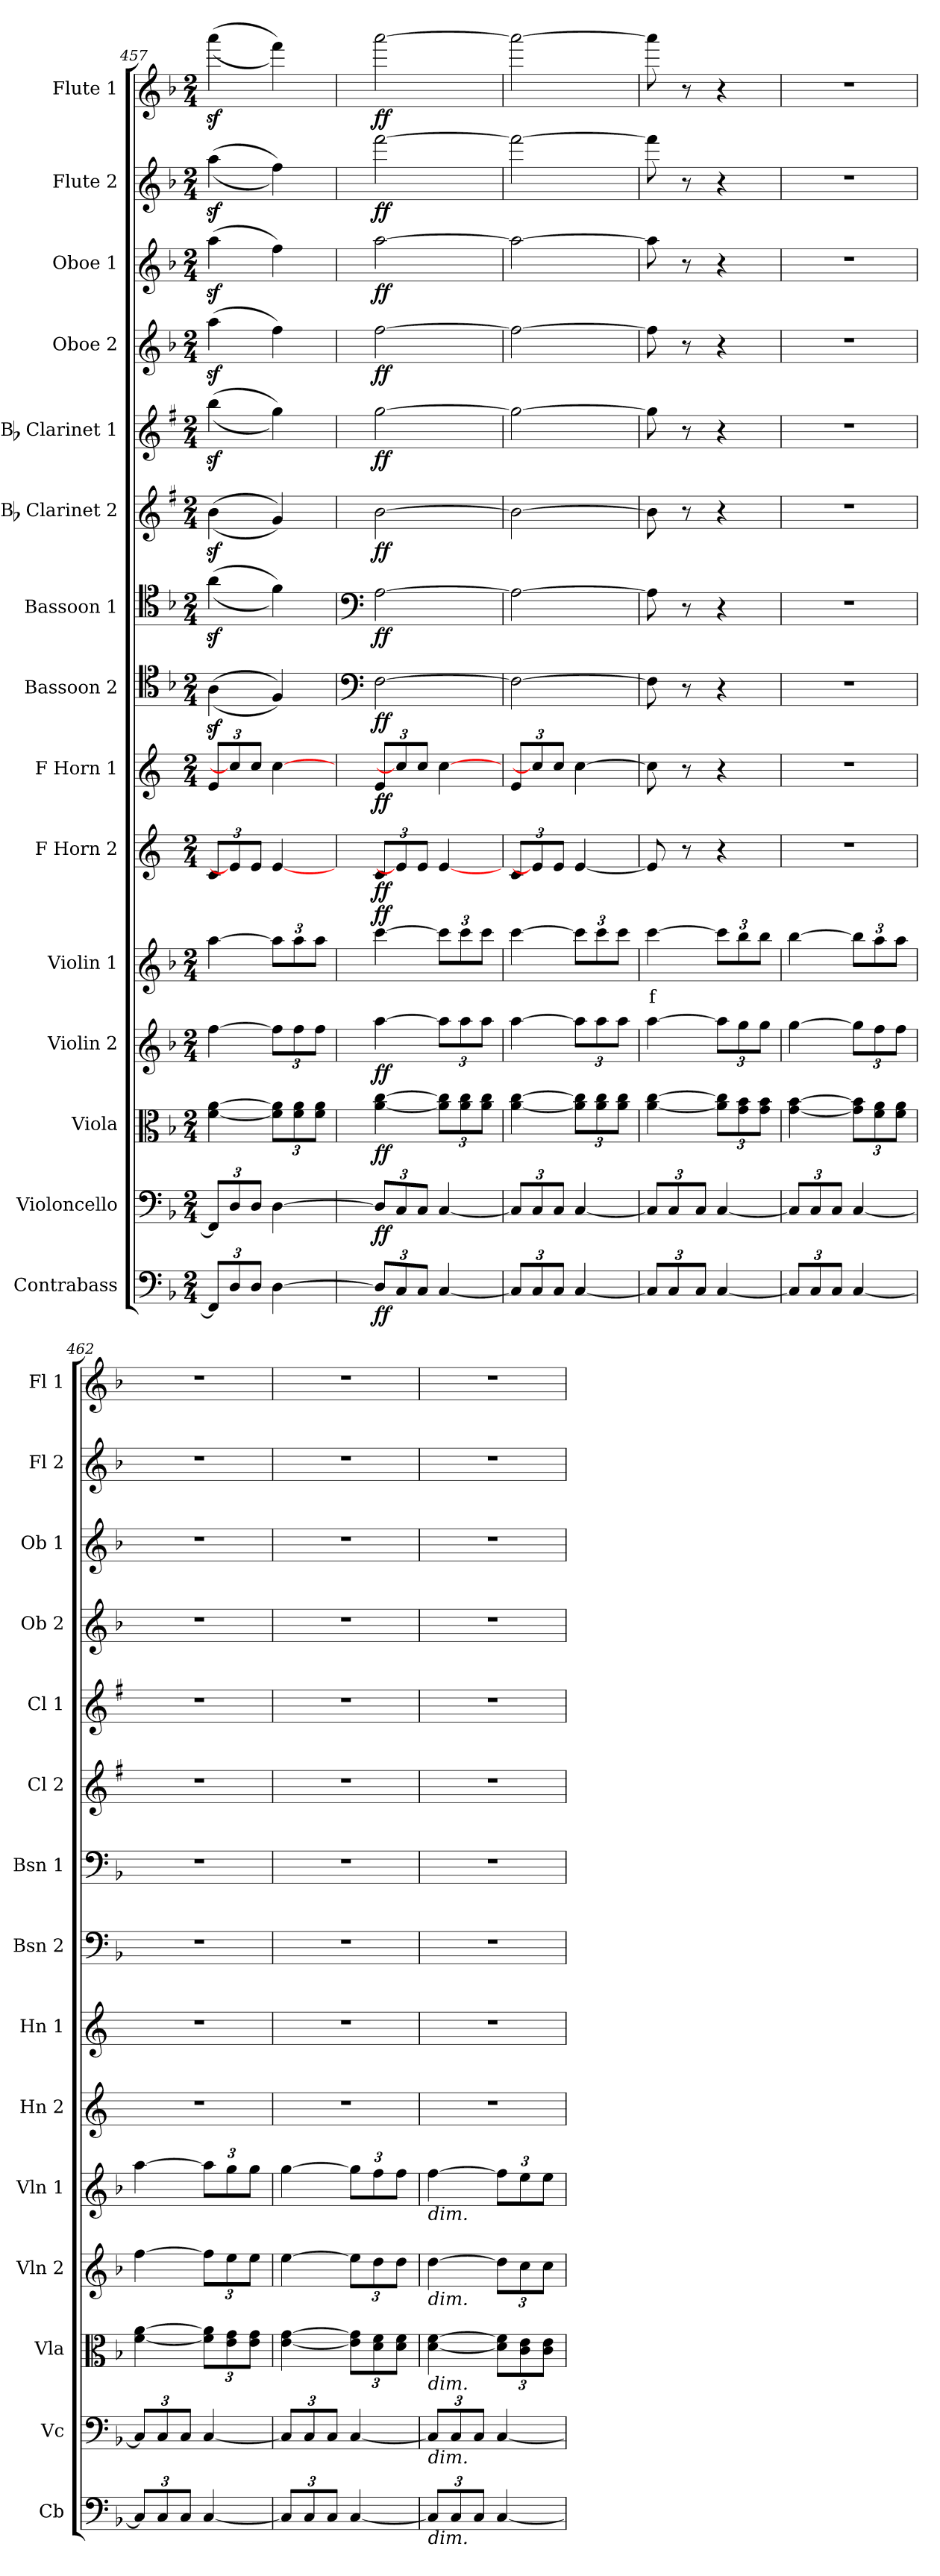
**kern	**dynam	**kern	**dynam	**kern	**dynam	**kern	**dynam	**kern	**text	**dynam	**kern	**dynam	**kern	**dynam	**kern	**dynam	**kern	**dynam	**kern	**dynam	**kern	**dynam	**kern	**dynam	**kern	**dynam	**kern	**dynam	**kern	**dynam
*part15	*part15	*part14	*part14	*part13	*part13	*part12	*part12	*part11	*part11	*part11	*part10	*part10	*part9	*part9	*part8	*part8	*part7	*part7	*part6	*part6	*part5	*part5	*part4	*part4	*part3	*part3	*part2	*part2	*part1	*part1
*staff15	*staff15	*staff14	*staff14	*staff13	*staff13	*staff12	*staff12	*staff11	*staff11	*staff11	*staff10	*staff10	*staff9	*staff9	*staff8	*staff8	*staff7	*staff7	*staff6	*staff6	*staff5	*staff5	*staff4	*staff4	*staff3	*staff3	*staff2	*staff2	*staff1	*staff1
*I"Contrabass	*	*I"Violoncello	*	*I"Viola	*	*I"Violin 2	*	*I"Violin 1	*	*	*I"F Horn 2	*	*I"F Horn 1	*	*I"Bassoon 2	*	*I"Bassoon 1	*	*I"Bb Clarinet 2	*	*I"Bb Clarinet 1	*	*I"Oboe 2	*	*I"Oboe 1	*	*I"Flute 2	*	*I"Flute 1	*
*I'Cb	*	*I'Vc	*	*I'Vla	*	*I'Vln 2	*	*I'Vln 1	*	*	*I'Hn 2	*	*I'Hn 1	*	*I'Bsn 2	*	*I'Bsn 1	*	*I'Cl 2	*	*I'Cl 1	*	*I'Ob 2	*	*I'Ob 1	*	*I'Fl 2	*	*I'Fl 1	*
!!LO:PB:g=z
*clefF4	*	*clefF4	*	*clefC3	*	*clefG2	*	*clefG2	*	*	*clefG2	*	*clefG2	*	*clefC4	*	*clefC4	*	*clefG2	*	*clefG2	*	*clefG2	*	*clefG2	*	*clefG2	*	*clefG2	*
*ITrd7c12	*	*	*	*	*	*	*	*	*	*	*ITrd4c7	*	*ITrd4c7	*	*	*	*	*	*ITrd1c2	*	*ITrd1c2	*	*	*	*	*	*	*	*	*
*k[b-]	*	*k[b-]	*	*k[b-]	*	*k[b-]	*	*k[b-]	*	*	*k[b-]	*	*k[b-]	*	*k[b-]	*	*k[b-]	*	*k[b-]	*	*k[b-]	*	*k[b-]	*	*k[b-]	*	*k[b-]	*	*k[b-]	*
*M2/4	*	*M2/4	*	*M2/4	*	*M2/4	*	*M2/4	*	*	*M2/4	*	*M2/4	*	*M2/4	*	*M2/4	*	*M2/4	*	*M2/4	*	*M2/4	*	*M2/4	*	*M2/4	*	*M2/4	*
*Xbrackettup	*	*Xbrackettup	*	*	*	*	*	*	*	*	*Xbrackettup	*	*Xbrackettup	*	*	*	*	*	*	*	*	*	*	*	*	*	*	*	*	*
=457	=457	=457	=457	=457	=457	=457	=457	=457	=457	=457	=457	=457	=457	=457	=457	=457	=457	=457	=457	=457	=457	=457	=457	=457	=457	=457	=457	=457	=457	=457
12FFF/L]	.	12FF/L]	.	[4f\ [4a\	.	[4ff\	.	[4aa\	.	.	12F/L	.	12A/L	.	((4Az<\	.	((4az<\	.	((4az<\	.	((4aaz<\	.	(4aaz<\	.	(4aaz<\	.	((4aaz<\	.	((4aaaz<\	.
12DD/	.	12D/	.	.	.	.	.	.	.	.	12A/]	.	12f/]	.	.	.	.	.	.	.	.	.	.	.	.	.	.	.	.	.
12DD/J	.	12D/J	.	.	.	.	.	.	.	.	12A/J	.	12f/J	.	.	.	.	.	.	.	.	.	.	.	.	.	.	.	.	.
*	*	*	*	*Xbrackettup	*	*Xbrackettup	*	*Xbrackettup	*	*	*	*	*	*	*	*	*	*	*	*	*	*	*	*	*	*	*	*	*	*
[4DD\	.	[4D\	.	12f\] 12a\]L	.	12ff\L]	.	12aa\L]	.	.	[4A/	.	[4f\	.	4F/))	.	4f\))	.	4f/))	.	4ff\))	.	4ff\)	.	4ff\)	.	4ff\))	.	4fff\))	.
.	.	.	.	12f\ 12a\	.	12ff\	.	12aa\	.	.	.	.	.	.	.	.	.	.	.	.	.	.	.	.	.	.	.	.	.	.
.	.	.	.	12f\ 12a\J	.	12ff\J	.	12aa\J	.	.	.	.	.	.	.	.	.	.	.	.	.	.	.	.	.	.	.	.	.	.
=458	=458	=458	=458	=458	=458	=458	=458	=458	=458	=458	=458	=458	=458	=458	=458	=458	=458	=458	=458	=458	=458	=458	=458	=458	=458	=458	=458	=458	=458	=458
*	*	*	*	*	*	*	*	*	*	*	*	*	*	*	*clefF4	*	*clefF4	*	*	*	*	*	*	*	*	*	*	*	*	*
!	!LO:DY:b	!	!LO:DY:b	!	!LO:DY:b	!	!LO:DY:b	!	!	!LO:DY:b	!	!LO:DY:b	!	!LO:DY:b	!	!LO:DY:b	!	!LO:DY:b	!	!LO:DY:b	!	!LO:DY:b	!	!LO:DY:b	!	!LO:DY:b	!	!LO:DY:b	!	!LO:DY:b
12DD/L]	ff	12D/L]	ff	[4a\ [4cc\	ff	[4aa\	ff	[4ccc\	.	ff	12F/L	ff	12A/L	ff	[2F\	ff	[2A\	ff	[2a\	ff	[2ff\	ff	[2ff\	ff	[2aa\	ff	[2fff\	ff	[2aaa\	ff
12CC/	.	12C/	.	.	.	.	.	.	.	.	12A/]	.	12f/]	.	.	.	.	.	.	.	.	.	.	.	.	.	.	.	.	.
12CC/J	.	12C/J	.	.	.	.	.	.	.	.	12A/J	.	12f/J	.	.	.	.	.	.	.	.	.	.	.	.	.	.	.	.	.
[4CC/	.	[4C/	.	12a\] 12cc\]L	.	12aa\L]	.	12ccc\L]	.	.	[4A/	.	[4f\	.	.	.	.	.	.	.	.	.	.	.	.	.	.	.	.	.
.	.	.	.	12a\ 12cc\	.	12aa\	.	12ccc\	.	.	.	.	.	.	.	.	.	.	.	.	.	.	.	.	.	.	.	.	.	.
.	.	.	.	12a\ 12cc\J	.	12aa\J	.	12ccc\J	.	.	.	.	.	.	.	.	.	.	.	.	.	.	.	.	.	.	.	.	.	.
=459	=459	=459	=459	=459	=459	=459	=459	=459	=459	=459	=459	=459	=459	=459	=459	=459	=459	=459	=459	=459	=459	=459	=459	=459	=459	=459	=459	=459	=459	=459
12CC/L]	.	12C/L]	.	[4a\ [4cc\	.	[4aa\	.	[4ccc\	.	.	12F/L	.	12A/L	.	2F\_	.	2A\_	.	2a\_	.	2ff\_	.	2ff\_	.	2aa\_	.	2fff\_	.	2aaa\_	.
12CC/	.	12C/	.	.	.	.	.	.	.	.	12A/]	.	12f/]	.	.	.	.	.	.	.	.	.	.	.	.	.	.	.	.	.
12CC/J	.	12C/J	.	.	.	.	.	.	.	.	12A/J	.	12f/J	.	.	.	.	.	.	.	.	.	.	.	.	.	.	.	.	.
[4CC/	.	[4C/	.	12a\] 12cc\]L	.	12aa\L]	.	12ccc\L]	.	.	[4A/	.	[4f\	.	.	.	.	.	.	.	.	.	.	.	.	.	.	.	.	.
.	.	.	.	12a\ 12cc\	.	12aa\	.	12ccc\	.	.	.	.	.	.	.	.	.	.	.	.	.	.	.	.	.	.	.	.	.	.
.	.	.	.	12a\ 12cc\J	.	12aa\J	.	12ccc\J	.	.	.	.	.	.	.	.	.	.	.	.	.	.	.	.	.	.	.	.	.	.
=460	=460	=460	=460	=460	=460	=460	=460	=460	=460	=460	=460	=460	=460	=460	=460	=460	=460	=460	=460	=460	=460	=460	=460	=460	=460	=460	=460	=460	=460	=460
!	!	!	!	!	!	!	!	!	!LO:LY:b:color=#FF0000	!	!	!	!	!	!	!	!	!	!	!	!	!	!	!	!	!	!	!	!	!
12CC/L]	.	12C/L]	.	[4a\ [4cc\	.	[4aa\	.	[4ccc\	f	.	8A/]	.	8f\]	.	8F\]	.	8A\]	.	8a\]	.	8ff\]	.	8ff\]	.	8aa\]	.	8fff\]	.	8aaa\]	.
12CC/	.	12C/	.	.	.	.	.	.	.	.	.	.	.	.	.	.	.	.	.	.	.	.	.	.	.	.	.	.	.	.
.	.	.	.	.	.	.	.	.	.	.	8r	.	8r	.	8r	.	8r	.	8r	.	8r	.	8r	.	8r	.	8r	.	8r	.
12CC/J	.	12C/J	.	.	.	.	.	.	.	.	.	.	.	.	.	.	.	.	.	.	.	.	.	.	.	.	.	.	.	.
[4CC/	.	[4C/	.	12a\] 12cc\]L	.	12aa\L]	.	12ccc\L]	.	.	4r	.	4r	.	4r	.	4r	.	4r	.	4r	.	4r	.	4r	.	4r	.	4r	.
.	.	.	.	12g\ 12b-\	.	12gg\	.	12bb-\	.	.	.	.	.	.	.	.	.	.	.	.	.	.	.	.	.	.	.	.	.	.
.	.	.	.	12g\ 12b-\J	.	12gg\J	.	12bb-\J	.	.	.	.	.	.	.	.	.	.	.	.	.	.	.	.	.	.	.	.	.	.
=461	=461	=461	=461	=461	=461	=461	=461	=461	=461	=461	=461	=461	=461	=461	=461	=461	=461	=461	=461	=461	=461	=461	=461	=461	=461	=461	=461	=461	=461	=461
12CC/L]	.	12C/L]	.	[4g\ [4b-\	.	[4gg\	.	[4bb-\	.	.	2r	.	2r	.	2r	.	2r	.	2r	.	2r	.	2r	.	2r	.	2r	.	2r	.
12CC/	.	12C/	.	.	.	.	.	.	.	.	.	.	.	.	.	.	.	.	.	.	.	.	.	.	.	.	.	.	.	.
12CC/J	.	12C/J	.	.	.	.	.	.	.	.	.	.	.	.	.	.	.	.	.	.	.	.	.	.	.	.	.	.	.	.
[4CC/	.	[4C/	.	12g\] 12b-\]L	.	12gg\L]	.	12bb-\L]	.	.	.	.	.	.	.	.	.	.	.	.	.	.	.	.	.	.	.	.	.	.
.	.	.	.	12f\ 12a\	.	12ff\	.	12aa\	.	.	.	.	.	.	.	.	.	.	.	.	.	.	.	.	.	.	.	.	.	.
.	.	.	.	12f\ 12a\J	.	12ff\J	.	12aa\J	.	.	.	.	.	.	.	.	.	.	.	.	.	.	.	.	.	.	.	.	.	.
=462	=462	=462	=462	=462	=462	=462	=462	=462	=462	=462	=462	=462	=462	=462	=462	=462	=462	=462	=462	=462	=462	=462	=462	=462	=462	=462	=462	=462	=462	=462
12CC/L]	.	12C/L]	.	[4f\ [4a\	.	[4ff\	.	[4aa\	.	.	2r	.	2r	.	2r	.	2r	.	2r	.	2r	.	2r	.	2r	.	2r	.	2r	.
12CC/	.	12C/	.	.	.	.	.	.	.	.	.	.	.	.	.	.	.	.	.	.	.	.	.	.	.	.	.	.	.	.
12CC/J	.	12C/J	.	.	.	.	.	.	.	.	.	.	.	.	.	.	.	.	.	.	.	.	.	.	.	.	.	.	.	.
[4CC/	.	[4C/	.	12f\] 12a\]L	.	12ff\L]	.	12aa\L]	.	.	.	.	.	.	.	.	.	.	.	.	.	.	.	.	.	.	.	.	.	.
.	.	.	.	12e\ 12g\	.	12ee\	.	12gg\	.	.	.	.	.	.	.	.	.	.	.	.	.	.	.	.	.	.	.	.	.	.
.	.	.	.	12e\ 12g\J	.	12ee\J	.	12gg\J	.	.	.	.	.	.	.	.	.	.	.	.	.	.	.	.	.	.	.	.	.	.
=463	=463	=463	=463	=463	=463	=463	=463	=463	=463	=463	=463	=463	=463	=463	=463	=463	=463	=463	=463	=463	=463	=463	=463	=463	=463	=463	=463	=463	=463	=463
12CC/L]	.	12C/L]	.	[4e\ [4g\	.	[4ee\	.	[4gg\	.	.	2r	.	2r	.	2r	.	2r	.	2r	.	2r	.	2r	.	2r	.	2r	.	2r	.
12CC/	.	12C/	.	.	.	.	.	.	.	.	.	.	.	.	.	.	.	.	.	.	.	.	.	.	.	.	.	.	.	.
12CC/J	.	12C/J	.	.	.	.	.	.	.	.	.	.	.	.	.	.	.	.	.	.	.	.	.	.	.	.	.	.	.	.
[4CC/	.	[4C/	.	12e\] 12g\]L	.	12ee\L]	.	12gg\L]	.	.	.	.	.	.	.	.	.	.	.	.	.	.	.	.	.	.	.	.	.	.
.	.	.	.	12d\ 12f\	.	12dd\	.	12ff\	.	.	.	.	.	.	.	.	.	.	.	.	.	.	.	.	.	.	.	.	.	.
.	.	.	.	12d\ 12f\J	.	12dd\J	.	12ff\J	.	.	.	.	.	.	.	.	.	.	.	.	.	.	.	.	.	.	.	.	.	.
=464	=464	=464	=464	=464	=464	=464	=464	=464	=464	=464	=464	=464	=464	=464	=464	=464	=464	=464	=464	=464	=464	=464	=464	=464	=464	=464	=464	=464	=464	=464
!	!	!	!	!	!	!	!	!LO:TX:b:i:t=dim.	!	!	!	!	!	!	!	!	!	!	!	!	!	!	!	!	!	!	!	!	!	!
!	!	!	!	!	!	!LO:TX:b:i:t=dim.	!	!	!	!	!	!	!	!	!	!	!	!	!	!	!	!	!	!	!	!	!	!	!	!
!	!	!	!	!LO:TX:b:i:t=dim.	!	!	!	!	!	!	!	!	!	!	!	!	!	!	!	!	!	!	!	!	!	!	!	!	!	!
!	!	!LO:TX:b:i:t=dim.	!	!	!	!	!	!	!	!	!	!	!	!	!	!	!	!	!	!	!	!	!	!	!	!	!	!	!	!
!LO:TX:b:i:t=dim.	!	!	!	!	!	!	!	!	!	!	!	!	!	!	!	!	!	!	!	!	!	!	!	!	!	!	!	!	!	!
12CC/L]	.	12C/L]	.	[4d\ [4f\	.	[4dd\	.	[4ff\	.	.	2r	.	2r	.	2r	.	2r	.	2r	.	2r	.	2r	.	2r	.	2r	.	2r	.
12CC/	.	12C/	.	.	.	.	.	.	.	.	.	.	.	.	.	.	.	.	.	.	.	.	.	.	.	.	.	.	.	.
12CC/J	.	12C/J	.	.	.	.	.	.	.	.	.	.	.	.	.	.	.	.	.	.	.	.	.	.	.	.	.	.	.	.
[4CC/	.	[4C/	.	12d\] 12f\]L	.	12dd\L]	.	12ff\L]	.	.	.	.	.	.	.	.	.	.	.	.	.	.	.	.	.	.	.	.	.	.
.	.	.	.	12c\ 12e\	.	12cc\	.	12ee\	.	.	.	.	.	.	.	.	.	.	.	.	.	.	.	.	.	.	.	.	.	.
.	.	.	.	12c\ 12e\J	.	12cc\J	.	12ee\J	.	.	.	.	.	.	.	.	.	.	.	.	.	.	.	.	.	.	.	.	.	.
=	=	=	=	=	=	=	=	=	=	=	=	=	=	=	=	=	=	=	=	=	=	=	=	=	=	=	=	=	=	=
*-	*-	*-	*-	*-	*-	*-	*-	*-	*-	*-	*-	*-	*-	*-	*-	*-	*-	*-	*-	*-	*-	*-	*-	*-	*-	*-	*-	*-	*-	*-
